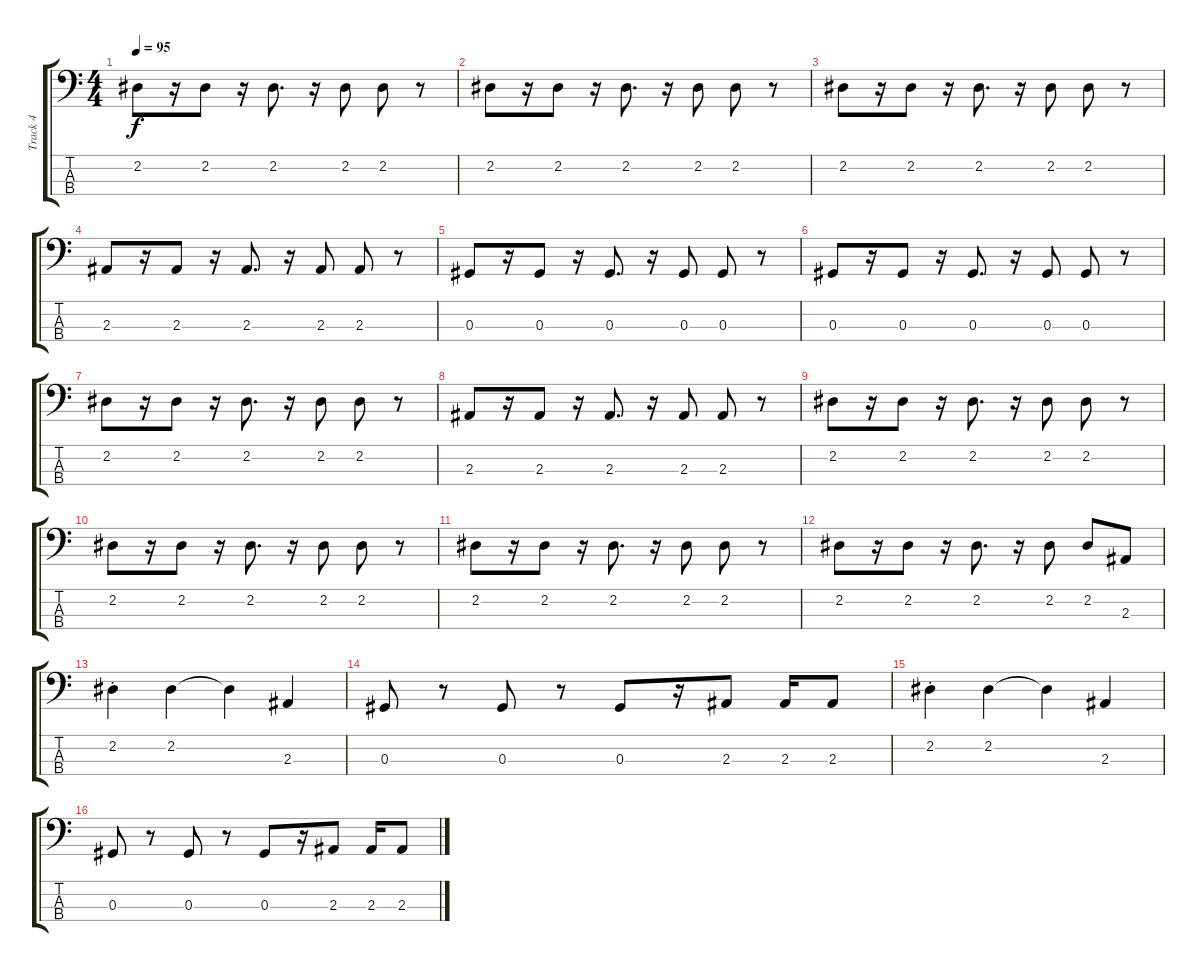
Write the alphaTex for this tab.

\track ("Track 4" "Track 4") {instrument electricbassfinger}
\staff {score tabs}
\tuning (Gb2 Db2 Ab1 Eb1) {hide}
\ts (4 4)
\tempo 95
\clef f4
\ks c
2.2.8{dy f} r.16 2.2.8 r.16 2.2.8{d} r.16 2.2.8 2.2.8 r.8 |
2.2.8 r.16 2.2.8 r.16 2.2.8{d} r.16 2.2.8 2.2.8 r.8 |
2.2.8 r.16 2.2.8 r.16 2.2.8{d} r.16 2.2.8 2.2.8 r.8 |
2.3.8 r.16 2.3.8 r.16 2.3.8{d} r.16 2.3.8 2.3.8 r.8 |
0.3.8 r.16 0.3.8 r.16 0.3.8{d} r.16 0.3.8 0.3.8 r.8 |
0.3.8 r.16 0.3.8 r.16 0.3.8{d} r.16 0.3.8 0.3.8 r.8 |
2.2.8 r.16 2.2.8 r.16 2.2.8{d} r.16 2.2.8 2.2.8 r.8 |
2.3.8 r.16 2.3.8 r.16 2.3.8{d} r.16 2.3.8 2.3.8 r.8 |
2.2.8 r.16 2.2.8 r.16 2.2.8{d} r.16 2.2.8 2.2.8 r.8 |
2.2.8 r.16 2.2.8 r.16 2.2.8{d} r.16 2.2.8 2.2.8 r.8 |
2.2.8 r.16 2.2.8 r.16 2.2.8{d} r.16 2.2.8 2.2.8 r.8 |
2.2.8 r.16 2.2.8 r.16 2.2.8{d} r.16 2.2.8 2.2.8 2.3.8 |
2.2{st}.4 2.2.4 2.2{t}.4 2.3.4 |
0.3.8 r.8 0.3.8 r.8 0.3.8 r.16 2.3.8 2.3.16 2.3.8 |
2.2{st}.4 2.2.4 2.2{t}.4 2.3.4 |
0.3.8 r.8 0.3.8 r.8 0.3.8 r.16 2.3.8 2.3.16 2.3.8
